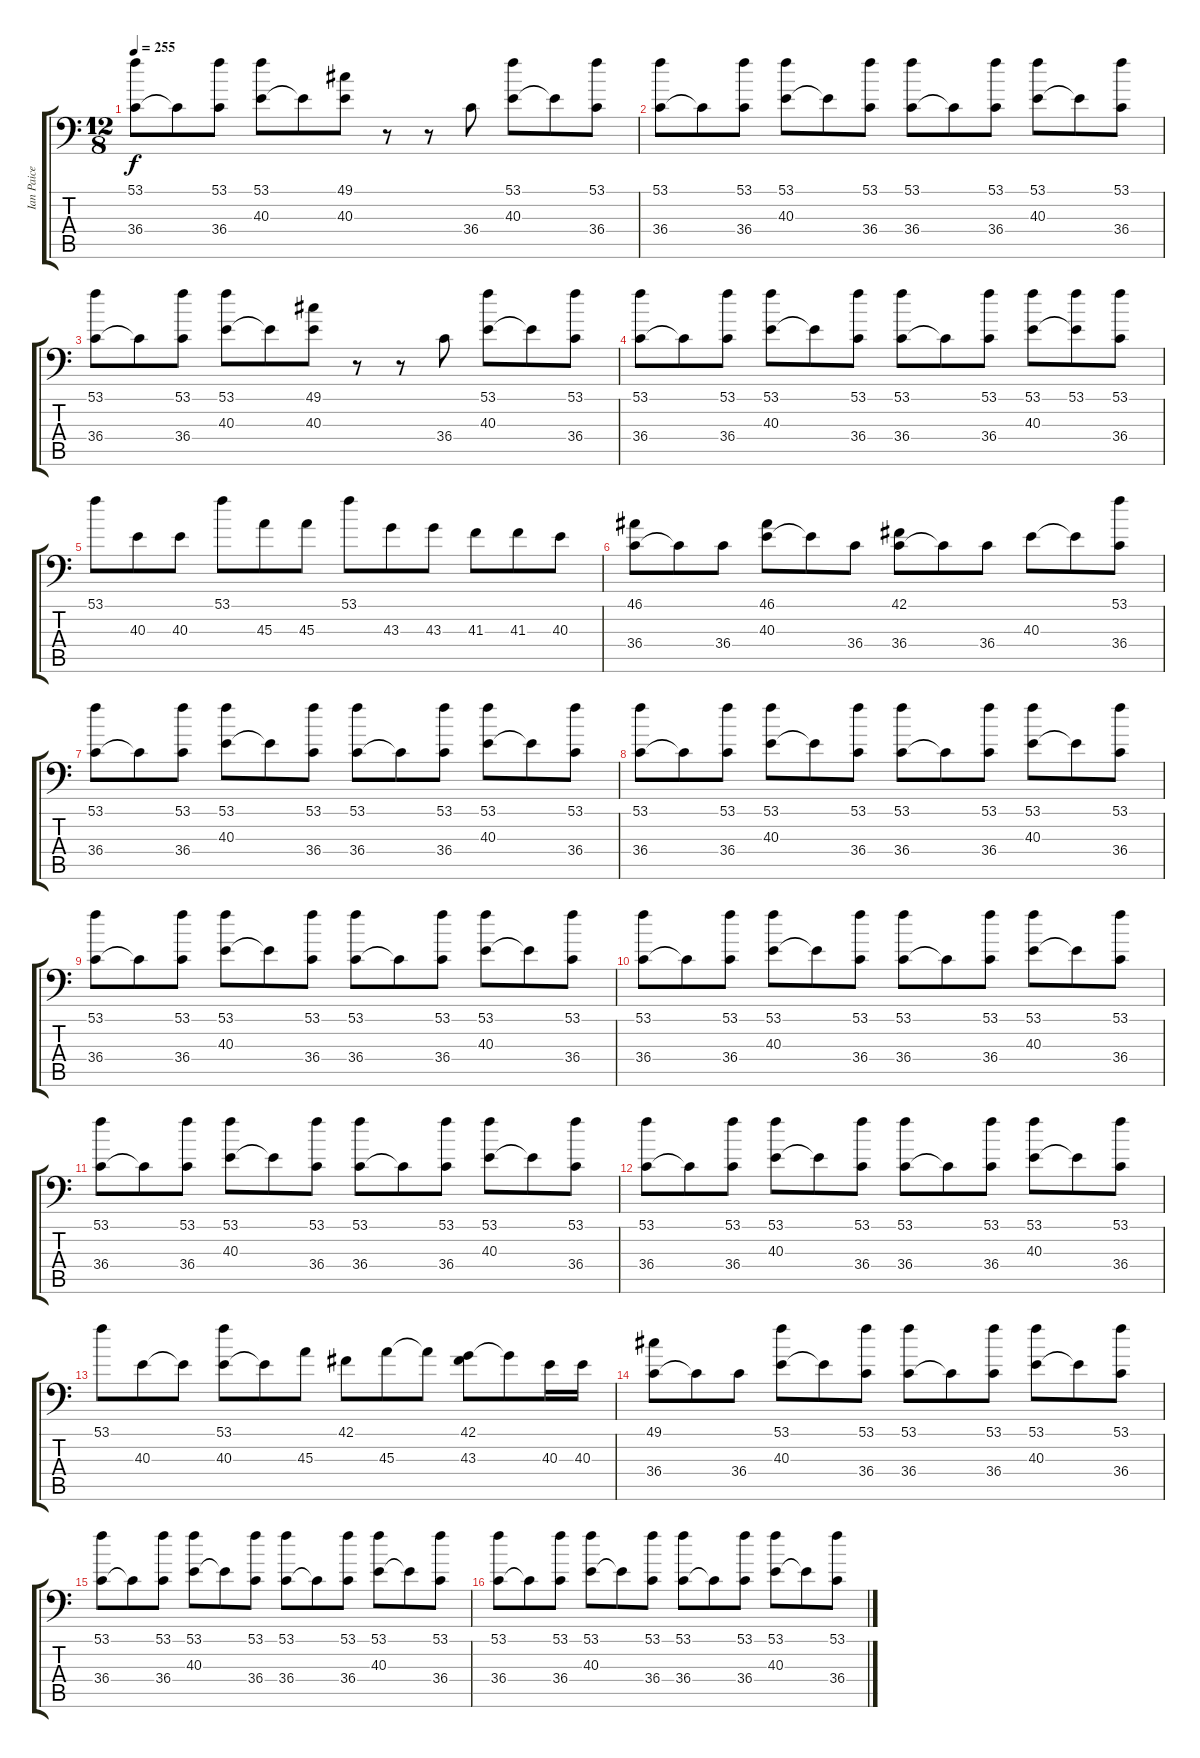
\track ("Ian Paice" "Ian Paice") {instrument acousticgrandpiano}
\staff {score tabs}
\tuning (C-1 C-1 C-1 C-1 C-1 C-1) {hide}
\ts (12 8)
\tempo 255
\clef f4
\ks c
(53.1 36.4).8{dy f} 36.4{t}.8 (53.1 36.4).8 (53.1 40.3).8 40.3{t}.8 (49.1 40.3).8 r.8 r.8 36.4.8 (53.1 40.3).8 40.3{t}.8 (53.1 36.4).8 |
(53.1 36.4).8 36.4{t}.8 (53.1 36.4).8 (53.1 40.3).8 40.3{t}.8 (53.1 36.4).8 (53.1 36.4).8 36.4{t}.8 (53.1 36.4).8 (53.1 40.3).8 40.3{t}.8 (53.1 36.4).8 |
(53.1 36.4).8 36.4{t}.8 (53.1 36.4).8 (53.1 40.3).8 40.3{t}.8 (49.1 40.3).8 r.8 r.8 36.4.8 (53.1 40.3).8 40.3{t}.8 (53.1 36.4).8 |
(53.1 36.4).8 36.4{t}.8 (53.1 36.4).8 (53.1 40.3).8 40.3{t}.8 (53.1 36.4).8 (53.1 36.4).8 36.4{t}.8 (53.1 36.4).8 (53.1 40.3).8 (53.1 40.3{t}).8 (53.1 36.4).8 |
53.1.8 40.3.8 40.3.8 53.1.8 45.3.8 45.3.8 53.1.8 43.3.8 43.3.8 41.3.8 41.3.8 40.3.8 |
(46.1 36.4).8 36.4{t}.8 36.4.8 (46.1 40.3).8 40.3{t}.8 36.4.8 (42.1 36.4).8 36.4{t}.8 36.4.8 40.3.8 40.3{t}.8 (53.1 36.4).8 |
(53.1 36.4).8 36.4{t}.8 (53.1 36.4).8 (53.1 40.3).8 40.3{t}.8 (53.1 36.4).8 (53.1 36.4).8 36.4{t}.8 (53.1 36.4).8 (53.1 40.3).8 40.3{t}.8 (53.1 36.4).8 |
(53.1 36.4).8 36.4{t}.8 (53.1 36.4).8 (53.1 40.3).8 40.3{t}.8 (53.1 36.4).8 (53.1 36.4).8 36.4{t}.8 (53.1 36.4).8 (53.1 40.3).8 40.3{t}.8 (53.1 36.4).8 |
(53.1 36.4).8 36.4{t}.8 (53.1 36.4).8 (53.1 40.3).8 40.3{t}.8 (53.1 36.4).8 (53.1 36.4).8 36.4{t}.8 (53.1 36.4).8 (53.1 40.3).8 40.3{t}.8 (53.1 36.4).8 |
(53.1 36.4).8 36.4{t}.8 (53.1 36.4).8 (53.1 40.3).8 40.3{t}.8 (53.1 36.4).8 (53.1 36.4).8 36.4{t}.8 (53.1 36.4).8 (53.1 40.3).8 40.3{t}.8 (53.1 36.4).8 |
(53.1 36.4).8 36.4{t}.8 (53.1 36.4).8 (53.1 40.3).8 40.3{t}.8 (53.1 36.4).8 (53.1 36.4).8 36.4{t}.8 (53.1 36.4).8 (53.1 40.3).8 40.3{t}.8 (53.1 36.4).8 |
(53.1 36.4).8 36.4{t}.8 (53.1 36.4).8 (53.1 40.3).8 40.3{t}.8 (53.1 36.4).8 (53.1 36.4).8 36.4{t}.8 (53.1 36.4).8 (53.1 40.3).8 40.3{t}.8 (53.1 36.4).8 |
53.1.8 40.3.8 40.3{t}.8 (53.1 40.3).8 40.3{t}.8 45.3.8 42.1.8 45.3.8 45.3{t}.8 (42.1 43.3).8 43.3{t}.8 40.3.16 40.3.16 |
(49.1 36.4).8 36.4{t}.8 36.4.8 (53.1 40.3).8 40.3{t}.8 (53.1 36.4).8 (53.1 36.4).8 36.4{t}.8 (53.1 36.4).8 (53.1 40.3).8 40.3{t}.8 (53.1 36.4).8 |
(53.1 36.4).8 36.4{t}.8 (53.1 36.4).8 (53.1 40.3).8 40.3{t}.8 (53.1 36.4).8 (53.1 36.4).8 36.4{t}.8 (53.1 36.4).8 (53.1 40.3).8 40.3{t}.8 (53.1 36.4).8 |
(53.1 36.4).8 36.4{t}.8 (53.1 36.4).8 (53.1 40.3).8 40.3{t}.8 (53.1 36.4).8 (53.1 36.4).8 36.4{t}.8 (53.1 36.4).8 (53.1 40.3).8 40.3{t}.8 (53.1 36.4).8
